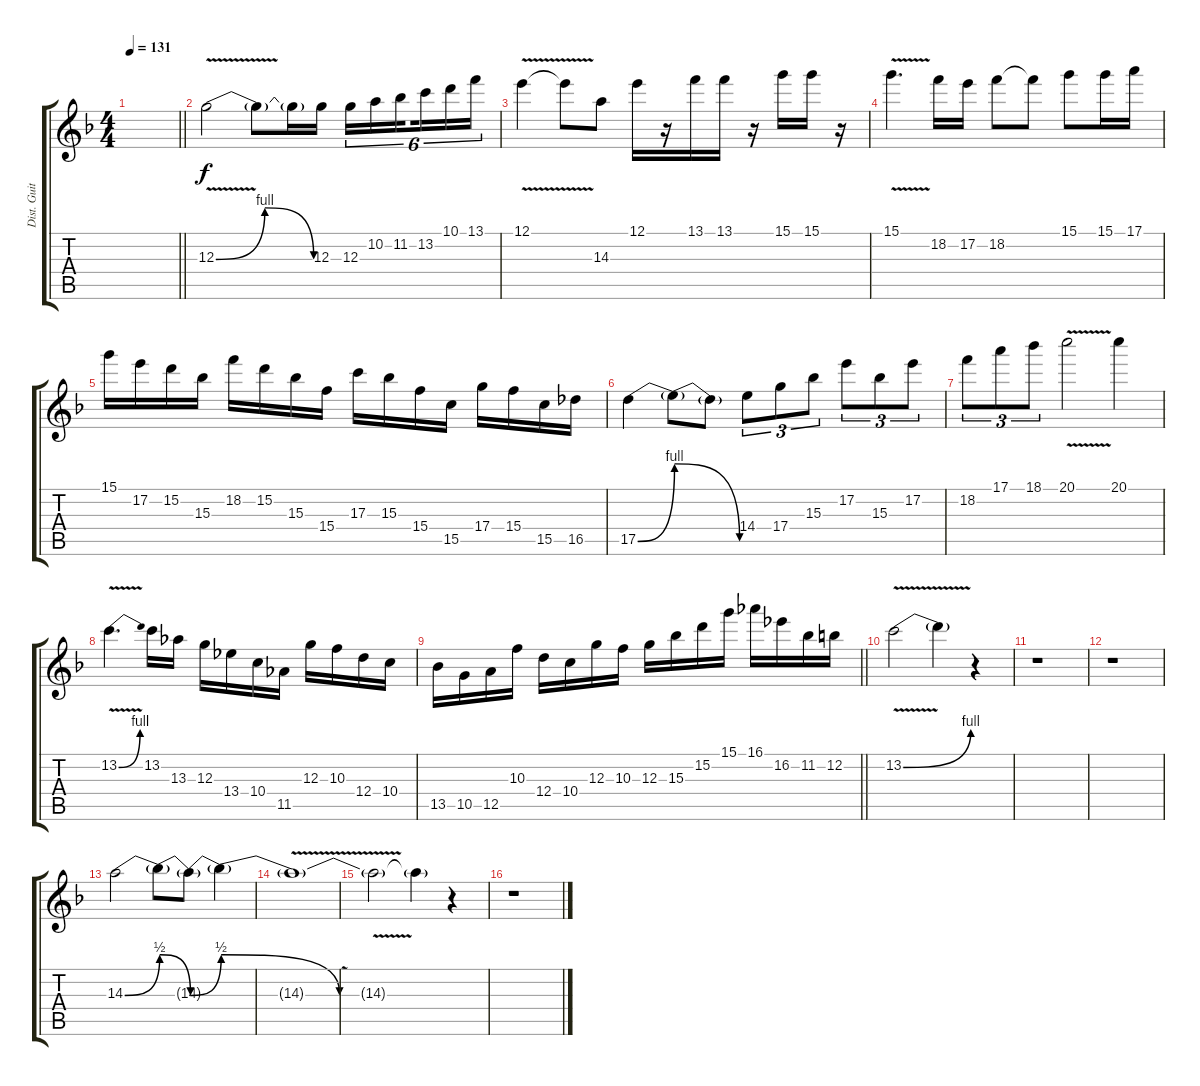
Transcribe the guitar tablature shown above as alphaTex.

\track ("Dist. Guitar 5" "Dist. Guit") {instrument distortionguitar}
\staff {score tabs}
\tuning (E4 B3 G3 D3 A2 D2) {hide}
\ts (4 4)
\tempo 131
\clef g2
\barLineRight lightlight
\ks f
|
12.3{be (bendrelease 0 0 15 4 30 4 60 0) v}.2 12.3{t}.8 12.3{t}.16 12.3.16 12.3.16{tu (6 4)} 10.2.16{tu (6 4)} 11.2.16{tu (6 4) beam splitsecondary} 13.2.16{tu (6 4)} 10.1.16{tu (6 4)} 13.1.16{tu (6 4)} |
12.1{v}.4 12.1{t}.8 14.3.8 12.1.16 r.16 13.1.16 13.1.16 r.16 15.1.16 15.1.16 r.16 |
15.1{v}.4{d} 18.2.16 17.2.16 18.2.8 18.2{t}.8 15.1.8 15.1.16 17.1.16 |
15.1.16 17.2.16 15.2.16 15.3.16 18.2.16 15.2.16 15.3.16 15.4.16 17.3.16 15.3.16 15.4.16 15.5.16 17.4.16 15.4.16 15.5.16 16.5.16 |
17.5{be (bend 0 0 60 4)}.4 17.5{be (release 0 4 60 0) t}.8 17.5{t}.8 14.4.8{tu (3 2)} 17.4.8{tu (3 2)} 15.3.8{tu (3 2)} 17.2.8{tu (3 2)} 15.3.8{tu (3 2)} 17.2.8{tu (3 2)} |
18.2.8{tu (3 2)} 17.1.8{tu (3 2)} 18.1.8{tu (3 2)} 20.1{v}.2 20.1.4 |
13.2{be (bend 0 0 60 4) v}.4{d} 13.2.16 13.3.16 12.3.16 13.4.16 10.4.16 11.5.16 12.3.16 10.3.16 12.4.16 10.4.16 |
\barLineRight lightlight
13.5.16 10.5.16 12.5.16 10.3.16 12.4.16 10.4.16 12.3.16 10.3.16 12.3.16 15.3.16 15.2.16 15.1.16 16.1.16 16.2.16 11.2.16 12.2.16 |
13.2{be (bend 0 0 60 4) v}.2 13.2{t}.4 r.4 |
r.1 |
r.1 |
14.3{be (bend 0 0 60 2)}.2 14.3{be (release 0 2 60 0) t}.8 14.3{be (bend 0 0 60 2) t}.8 14.3{be (release 0 2 60 0) t}.4 |
14.3{v t}.1 |
14.3{t}.2 14.3{t}.4 r.4 |
r.1
